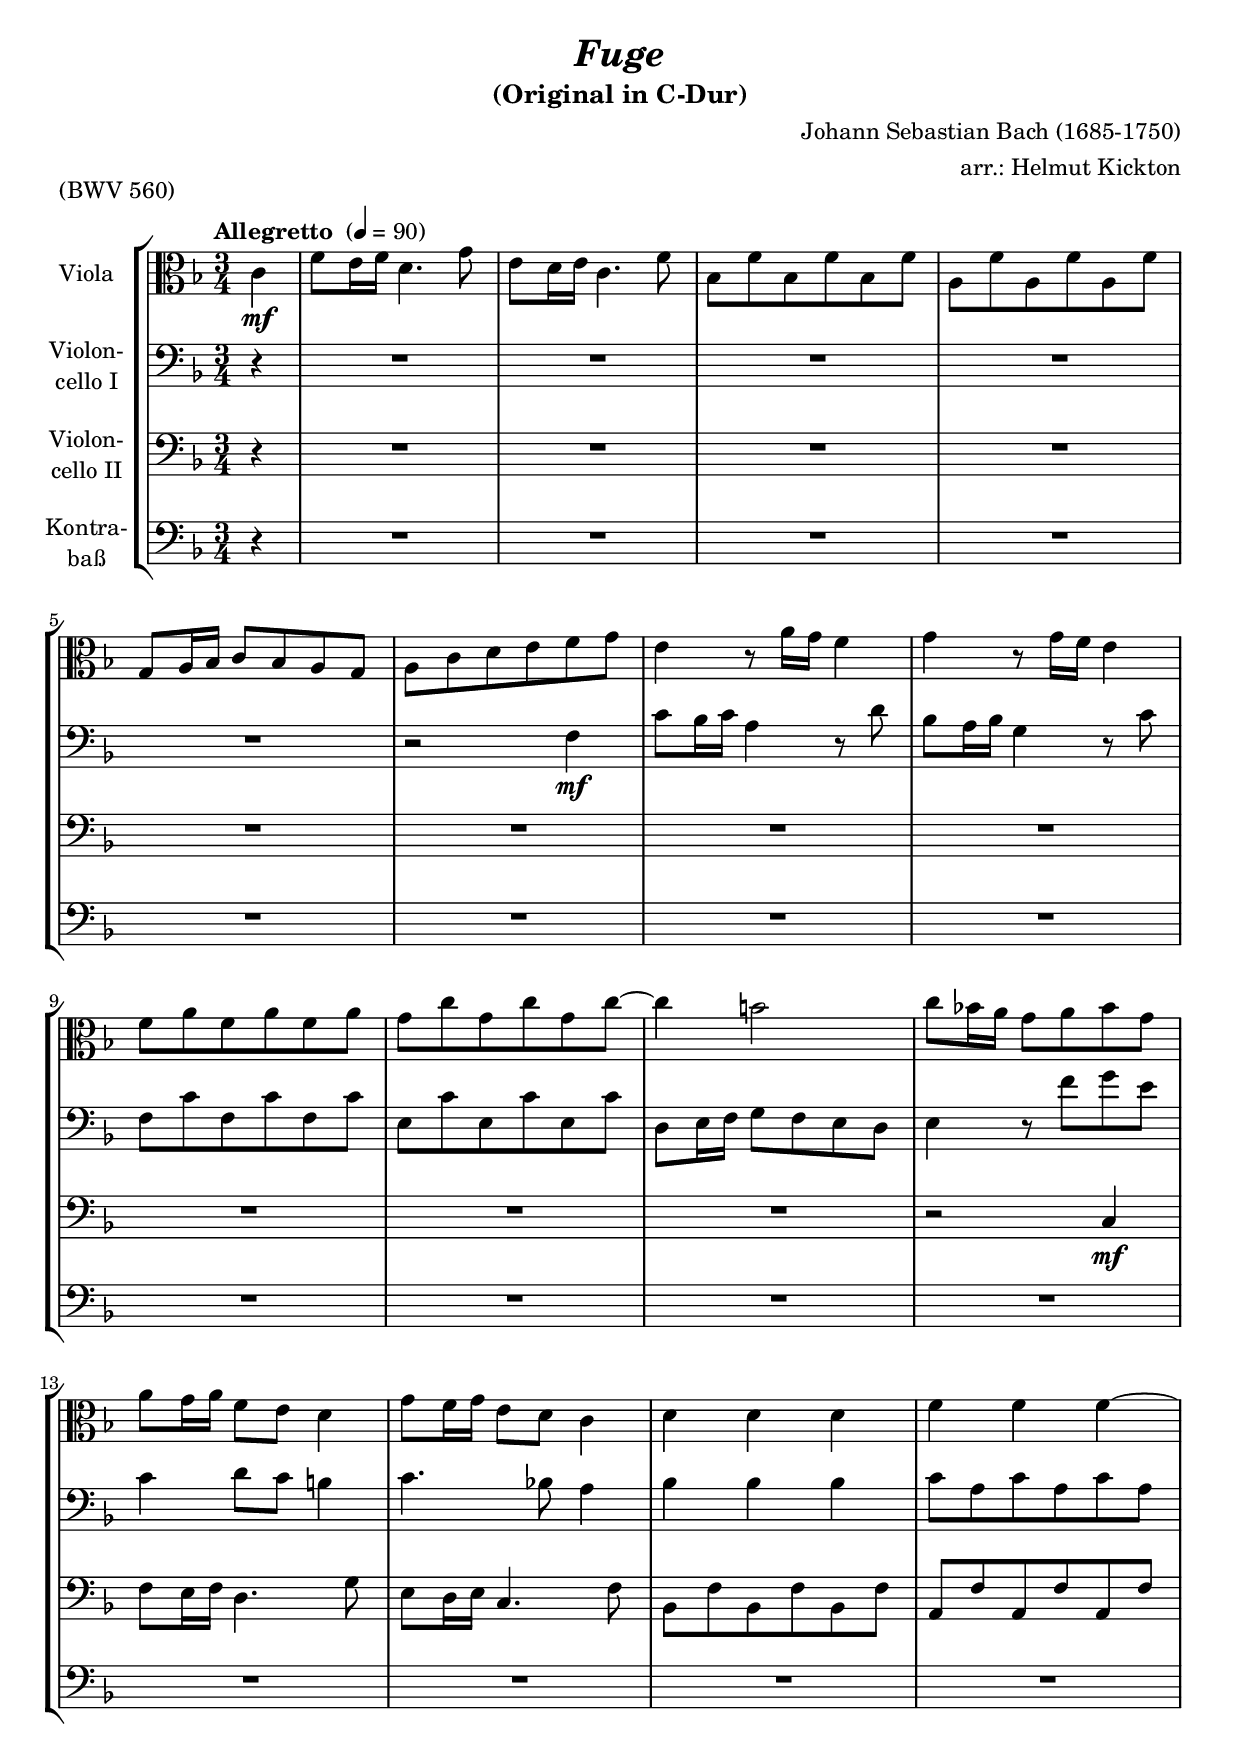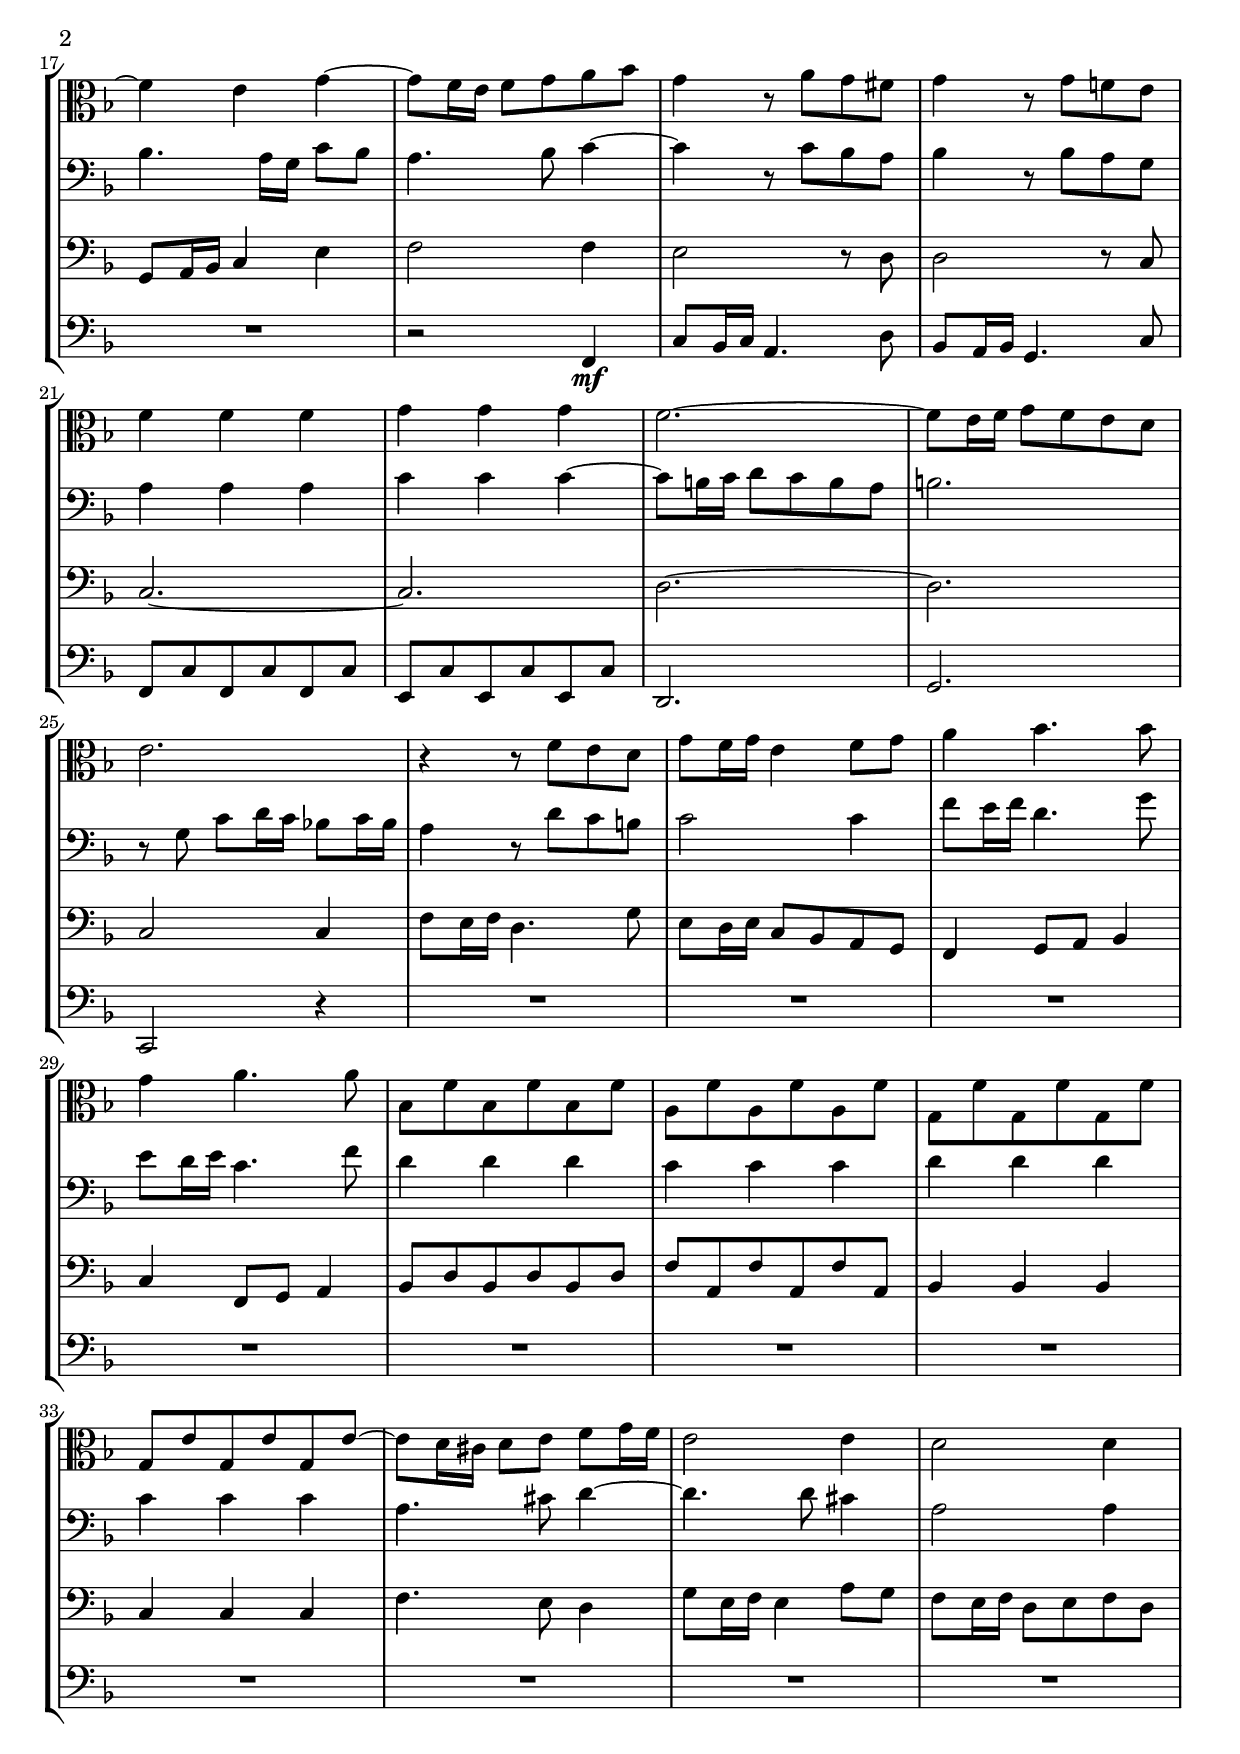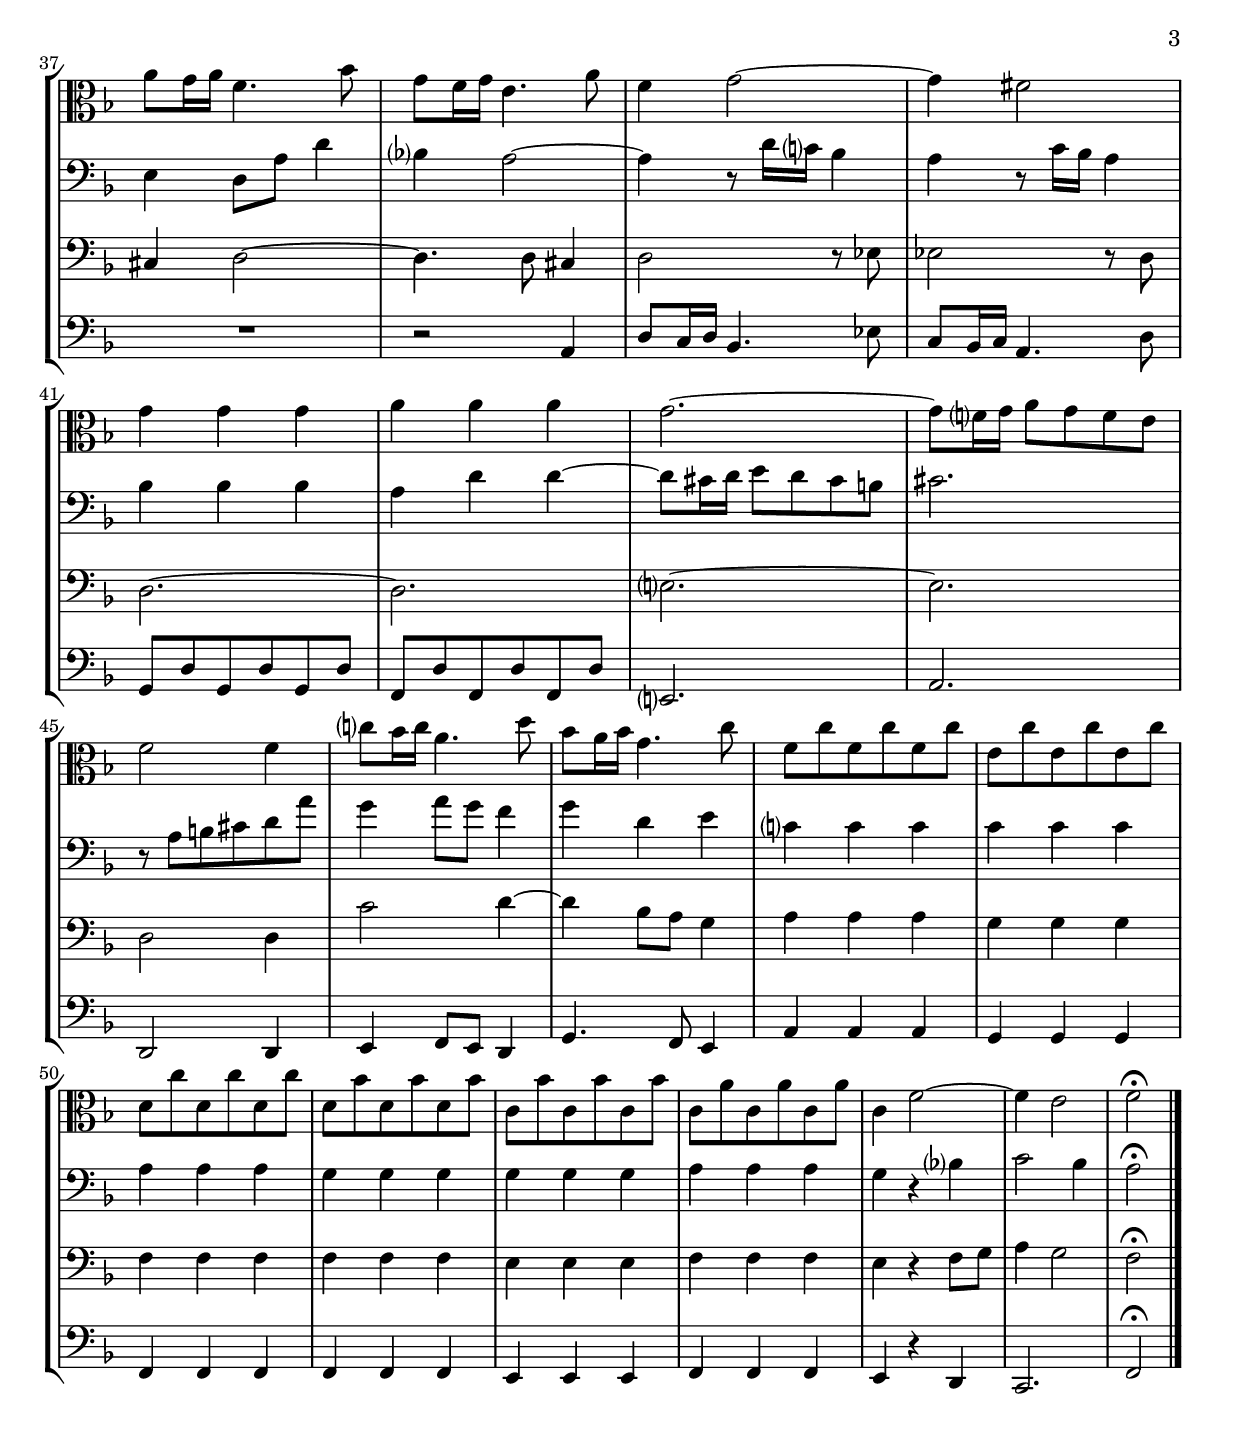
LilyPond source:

\version "2.18.2"
\include "deutsch.ly"
  
#(set-global-staff-size 20.05)

\header {
  title     = \markup \bold \italic "Fuge"
  subtitle  = "(Original in C-Dur)"
  composer  = "Johann Sebastian Bach (1685-1750)"
  arranger  = "arr.: Helmut Kickton"
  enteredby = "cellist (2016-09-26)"
  piece     = "(BWV 560)"
}

voiceconsts = {
  \key c \major
  \time 3/4
  \clef "bass"
% \numericTimeSignature
  \compressFullBarRests
  \tempo "Allegretto " 4=90
}

%minstr = "harpsichord"
mist = "string ensemble 1"
%minstr = "accordion"
miba = "bassoon"
milo = "drawbar organ"

va = \relative c'' {
  \voiceconsts
  \clef "alto"

  \partial 4 g4\mf
  c8 h16 c a4. d8
  h a16 h g4. c8
  f, c' f, c' f, c'
  e, c' e, c' e, c'
  
  d, e16 f g8 f e d
  e g a h c d
  h4 r8 e16 d c4
  d r8 d16 c h4
  c8 e c e c e
  d g d g d g~

  g4 fis2
  g8 f!16 e d8 e f d
  e d16 e c8 h a4
  d8 c16 d h8 a g4
  a a a
  c c c~
  c h d~

  d8 c16 h c8 d e f
  d4 r8 e d cis
  d4 r8 d c! h
  c4 c c
  d d d
  c2.~
  c8 h16 c d8 c h a
  h2.

  r4 r8 c h a
  d c16 d h4 c8 d
  e4 f4. f8
  d4 e4. e8
  f, c' f, c' f, c'
  e, c' e, c' e, c'
  d, c' d, c' d, c'

  d, h' d, h' d, h'~
  h a16 gis a8 h c d16 c
  h2 h4
  a2 a4
  e'8 d16 e c4. f8
  d c16 d h4. e8
  c4 d2~
  d4 cis2

  d4 d d
  e e e
  d2.~
  d8 c?16 d e8 d c h
  c2 c4
  g'?8 f16 g e4. a8
  f e16 f d4. g8
  c, g' c, g' c, g'

  h, g' h, g' h, g'
  a, g' a, g' a, g'
  a, f' a, f' a, f'
  g, f' g, f' g, f'
  g, e' g, e' g, e'
  g,4 c2~
  c4 h2
  c2\fermata \bar "|."
}

vb = \relative c' {
  \voiceconsts

  \partial 4 r4
  R2.*5
  r2 c4\mf
  g'8 f16 g e4 r8 a
  f e16 f d4 r8 g

  c, g' c, g' c, g'
  h, g' h, g' h, g'
  a, h16 c d8 c h a
  h4 r8 c' d h
  g4 a8 g fis4

  g4. f!8 e4
  f f f
  g8 e g e g e
  f4. e16 d g8 f
  e4. f8 g4~
  g r8 g f e

  f4 r8 f e d
  e4 e e
  g g g~
  g8 fis16 g a8 g fis e
  fis2.
  r8 d g a16 g f!8 g16 f

  e4 r8 a g fis
  g2 g4
  c8 h16 c a4. d8
  h a16 h g4. c8
  a4 a a
  g g g
  a a a
  g g g

  e4. gis8 a4~
  a4. a8 gis4
  e2 e4
  h a8 e' a4
  f? e2~
  e4 r8 a16 g? f4
  e r8 g16 f e4
  f f f

  e a a~
  a8 gis16 a h8 a gis fis
  gis2.
  r8 e fis gis a e'
  d4 e8 d c4
  d a h
  g? g g

  g g g
  e e e
  d d d
  d d d
  e e e
  d r f?
  g2 f4
  e2\fermata \bar "|."
}

vc = \relative c' {
  \voiceconsts

  \partial 4 r4
  R2.*11
  r2 g4\mf
  c8 h16 c a4. d8
  h a16 h g4. c8
  f, c' f, c' f, c'

  e, c' e, c' e, c'
  d, e16 f g4 h
  c2 c4
  h2 r8 a
  a2 r8 g
  g2.~
  g
  a~
  a
  g2 g4

  c8 h16 c a4. d8
  h a16 h g8 f e d
  c4 d8 e f4
  g c,8 d e4
  f8 a f a f a

  c e, c' e, c' e,
  f4 f f
  g g g
  c4. h8 a4
  d8 h16 c h4 e8 d
  c h16 c a8 h c a

  gis4 a2~
  a4. a8 gis4
  a2 r8 b
  b2 r8 a
  a2.~
  a
  h?~
  h
  a2 a4
  g'2 a4~
  a f8 e d4

  e e e
  d d d
  c c c
  c c c
  h h h
  c c c
  h r c8 d
  e4 d2
  c\fermata \bar "|."
}

vd = \relative c {
  \voiceconsts

  \partial 4 r4
  R2.*17
  r2 c4\mf
  g'8 f16 g e4. a8
  f e16 f d4. g8
  c, g' c, g' c, g'

  h, g' h, g' h, g'
  a,2.
  d
  g,2 r4
  R2.*12
  r2 e'4
  a8 g16 a f4. b8
  g f16 g e4. a8

  d, a' d, a' d, a'
  c, a' c, a' c, a'
  h,?2.
  e
  a,2 a4
  h c8 h a4
  d4. c8 h4
  e e e

  d d d
  c c c
  c c c
  h h h
  c c c
  h r a
  g2.
  c2\fermata \bar "|."
}


music = \new StaffGroup <<
      \new Staff {
	\set Staff.midiInstrument = \mist
	\set Staff.instrumentName = \markup \center-column { "Viola" }
	\transpose c f, { \va }
      }

      \new Staff {
	\set Staff.midiInstrument = \mist
	\set Staff.instrumentName = \markup \center-column { "Violon-" "cello I" }
	\transpose c f, { \vb }
      }
      
      \new Staff {
	\set Staff.midiInstrument = \mist
	\set Staff.instrumentName = \markup \center-column { "Violon-" "cello II" }
	\transpose c f, { \vc }
      }

      \new Staff {
	\set Staff.midiInstrument = \miba
	\set Staff.instrumentName = \markup \center-column { "Kontra-" "baß" }
	\transpose c f, { \vd }
      }
>>

\book {
  \score {
    \music
    \layout {}
  }

  \score {
    \unfoldRepeats \music

    \midi {
      \context {
        \Score
      }
    }
  }
}
